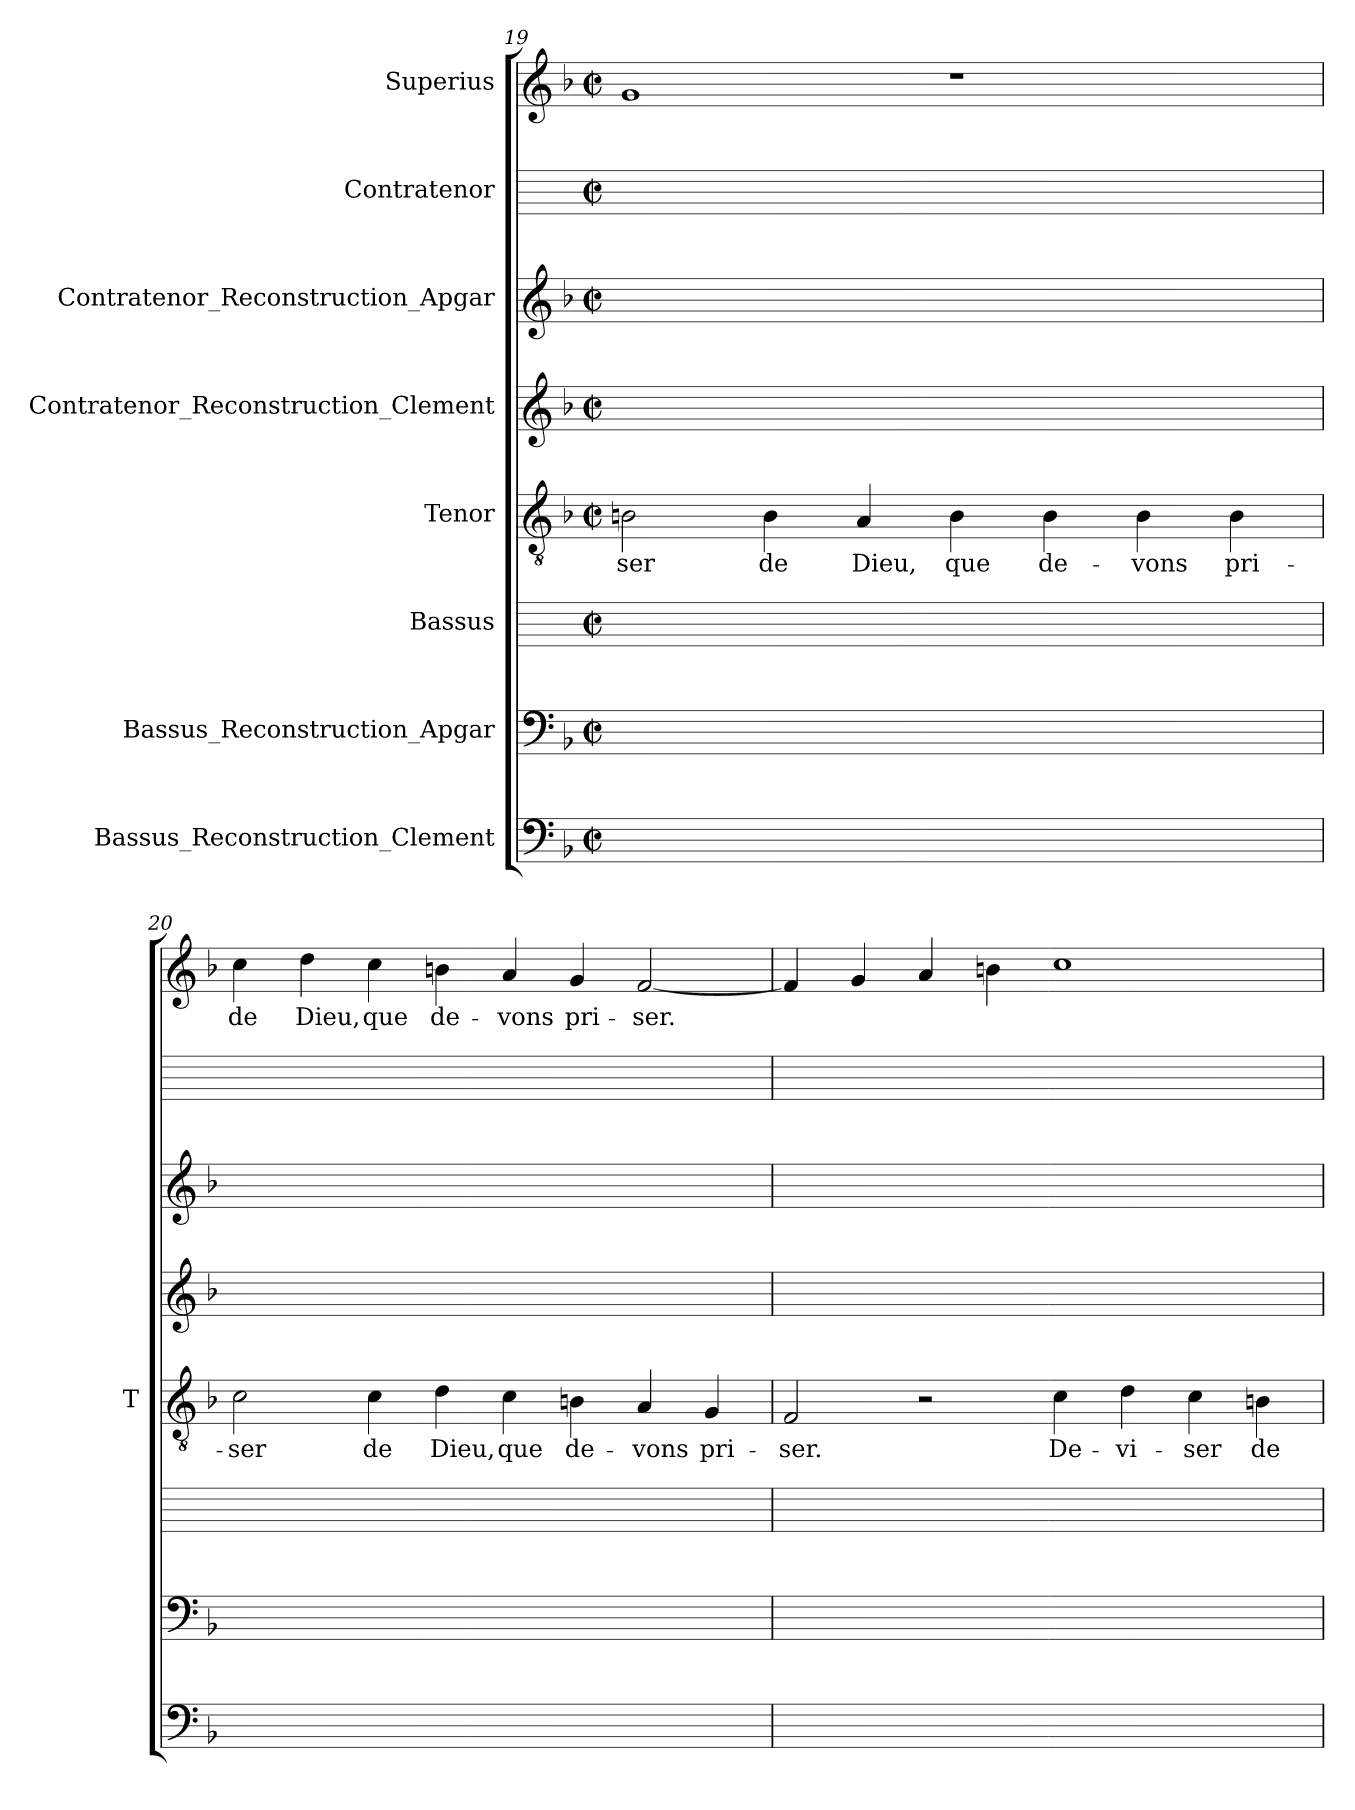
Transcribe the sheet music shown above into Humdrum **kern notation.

**kern	**kern	**kern	**kern	**text	**kern	**kern	**kern	**kern	**text
*part8	*part7	*part6	*part5	*part5	*part4	*part3	*part2	*part1	*part1
*staff8	*staff7	*staff6	*staff5	*staff5	*staff4	*staff3	*staff2	*staff1	*staff1
*I"Bassus_Reconstruction_Clement	*I"Bassus_Reconstruction_Apgar	*I"Bassus	*I"Tenor	*	*I"Contratenor_Reconstruction_Clement	*I"Contratenor_Reconstruction_Apgar	*I"Contratenor	*I"Superius	*
*	*	*	*I'T	*	*	*	*	*	*
*clefF4	*clefF4	*	*clefGv2	*	*clefG2	*clefG2	*	*clefG2	*
*k[b-]	*k[b-]	*	*k[b-]	*	*k[b-]	*k[b-]	*	*k[b-]	*
*F:	*F:	*	*F:	*	*F:	*F:	*	*F:	*
*M2/2	*M2/2	*M2/2	*M2/2	*	*M2/2	*M2/2	*M2/2	*M2/2	*
*met(c|)	*met(c|)	*met(c|)	*met(c|)	*	*met(c|)	*met(c|)	*met(c|)	*met(c|)	*
=19	=19	=19	=19	=19	=19	=19	=19	=19	=19
0ryy	0ryy	0ryy	2B	-ser	0ryy	0ryy	0ryy	1g	.
.	.	.	4B	-de	.	.	.	.	.
.	.	.	4A	-Dieu,	.	.	.	.	.
.	.	.	4B	-que	.	.	.	1r	.
.	.	.	4B	de-	.	.	.	.	.
.	.	.	4B	-vons	.	.	.	.	.
.	.	.	4B	pri-	.	.	.	.	.
=20	=20	=20	=20	=20	=20	=20	=20	=20	=20
0ryy	0ryy	0ryy	2c	-ser	0ryy	0ryy	0ryy	4cc	-de
.	.	.	.	.	.	.	.	4dd	-Dieu,
.	.	.	4c	-de	.	.	.	4cc	-que
.	.	.	4d	-Dieu,	.	.	.	4b	de-
.	.	.	4c	-que	.	.	.	4a	-vons
.	.	.	4B	de-	.	.	.	4g	pri-
.	.	.	4A	-vons	.	.	.	[2f	-ser.
.	.	.	4G	pri-	.	.	.	.	.
=21	=21	=21	=21	=21	=21	=21	=21	=21	=21
0ryy	0ryy	0ryy	2F	-ser.	0ryy	0ryy	0ryy	4f]	.
.	.	.	.	.	.	.	.	4g	.
.	.	.	2r	.	.	.	.	4a	.
.	.	.	.	.	.	.	.	4b	.
.	.	.	4c	De-	.	.	.	1cc	.
.	.	.	4d	vi-	.	.	.	.	.
.	.	.	4c	-ser	.	.	.	.	.
.	.	.	4B	-de	.	.	.	.	.
=	=	=	=	=	=	=	=	=	=
*-	*-	*-	*-	*-	*-	*-	*-	*-	*-
